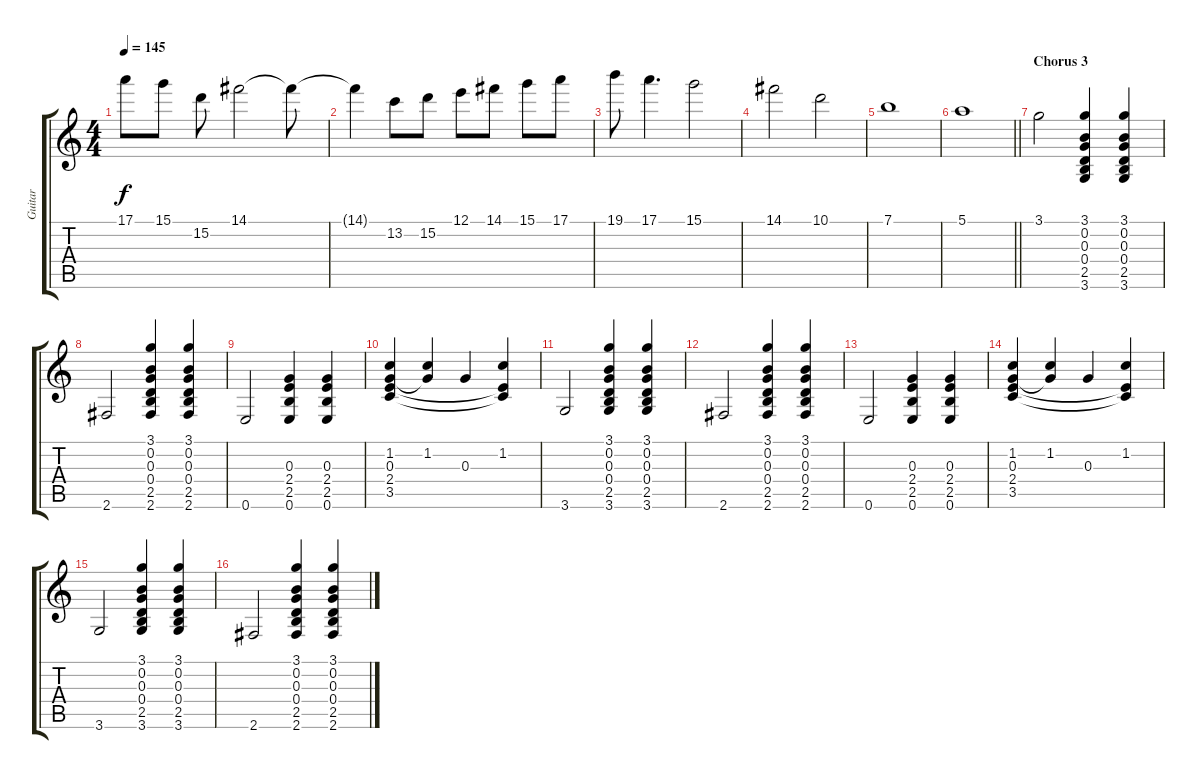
\track ("Guitar" "Guitar") {instrument electricguitarjazz}
\staff {score tabs}
\tuning (E4 B3 G3 D3 A2 E2) {hide}
\ts (4 4)
\tempo 145
\clef g2
\ks c
17.1.8{dy f} 15.1.8 15.2.8 14.1.2 14.1{t}.8 |
14.1{t}.4 13.2.8 15.2.8 12.1.8 14.1.8 15.1.8 17.1.8 |
19.1.8 17.1.4{d} 15.1.2 |
14.1.2 10.1.2 |
7.1.1 |
\barLineRight lightlight
5.1.1 |
\section ("" "Chorus 3")
3.1.2 (3.1 0.2 0.3 0.4 2.5 3.6).4{volume 5 instrument electricguitarjazz} (3.1 0.2 0.3 0.4 2.5 3.6).4 |
2.6.2 (3.1 0.2 0.3 0.4 2.5 2.6).4 (3.1 0.2 0.3 0.4 2.5 2.6).4 |
0.6.2 (0.3 2.4 2.5 0.6).4 (0.3 2.4 2.5 0.6).4 |
(1.2 0.3 2.4 3.5).4 (1.2 0.3{t}).4 0.3.4 (1.2 2.4{t} 3.5{t}).4 |
3.6.2 (3.1 0.2 0.3 0.4 2.5 3.6).4{volume 5 instrument electricguitarjazz} (3.1 0.2 0.3 0.4 2.5 3.6).4 |
2.6.2 (3.1 0.2 0.3 0.4 2.5 2.6).4 (3.1 0.2 0.3 0.4 2.5 2.6).4 |
0.6.2 (0.3 2.4 2.5 0.6).4 (0.3 2.4 2.5 0.6).4 |
(1.2 0.3 2.4 3.5).4 (1.2 0.3{t}).4 0.3.4 (1.2 2.4{t} 3.5{t}).4 |
3.6.2 (3.1 0.2 0.3 0.4 2.5 3.6).4{volume 5 instrument electricguitarjazz} (3.1 0.2 0.3 0.4 2.5 3.6).4 |
2.6.2 (3.1 0.2 0.3 0.4 2.5 2.6).4 (3.1 0.2 0.3 0.4 2.5 2.6).4
